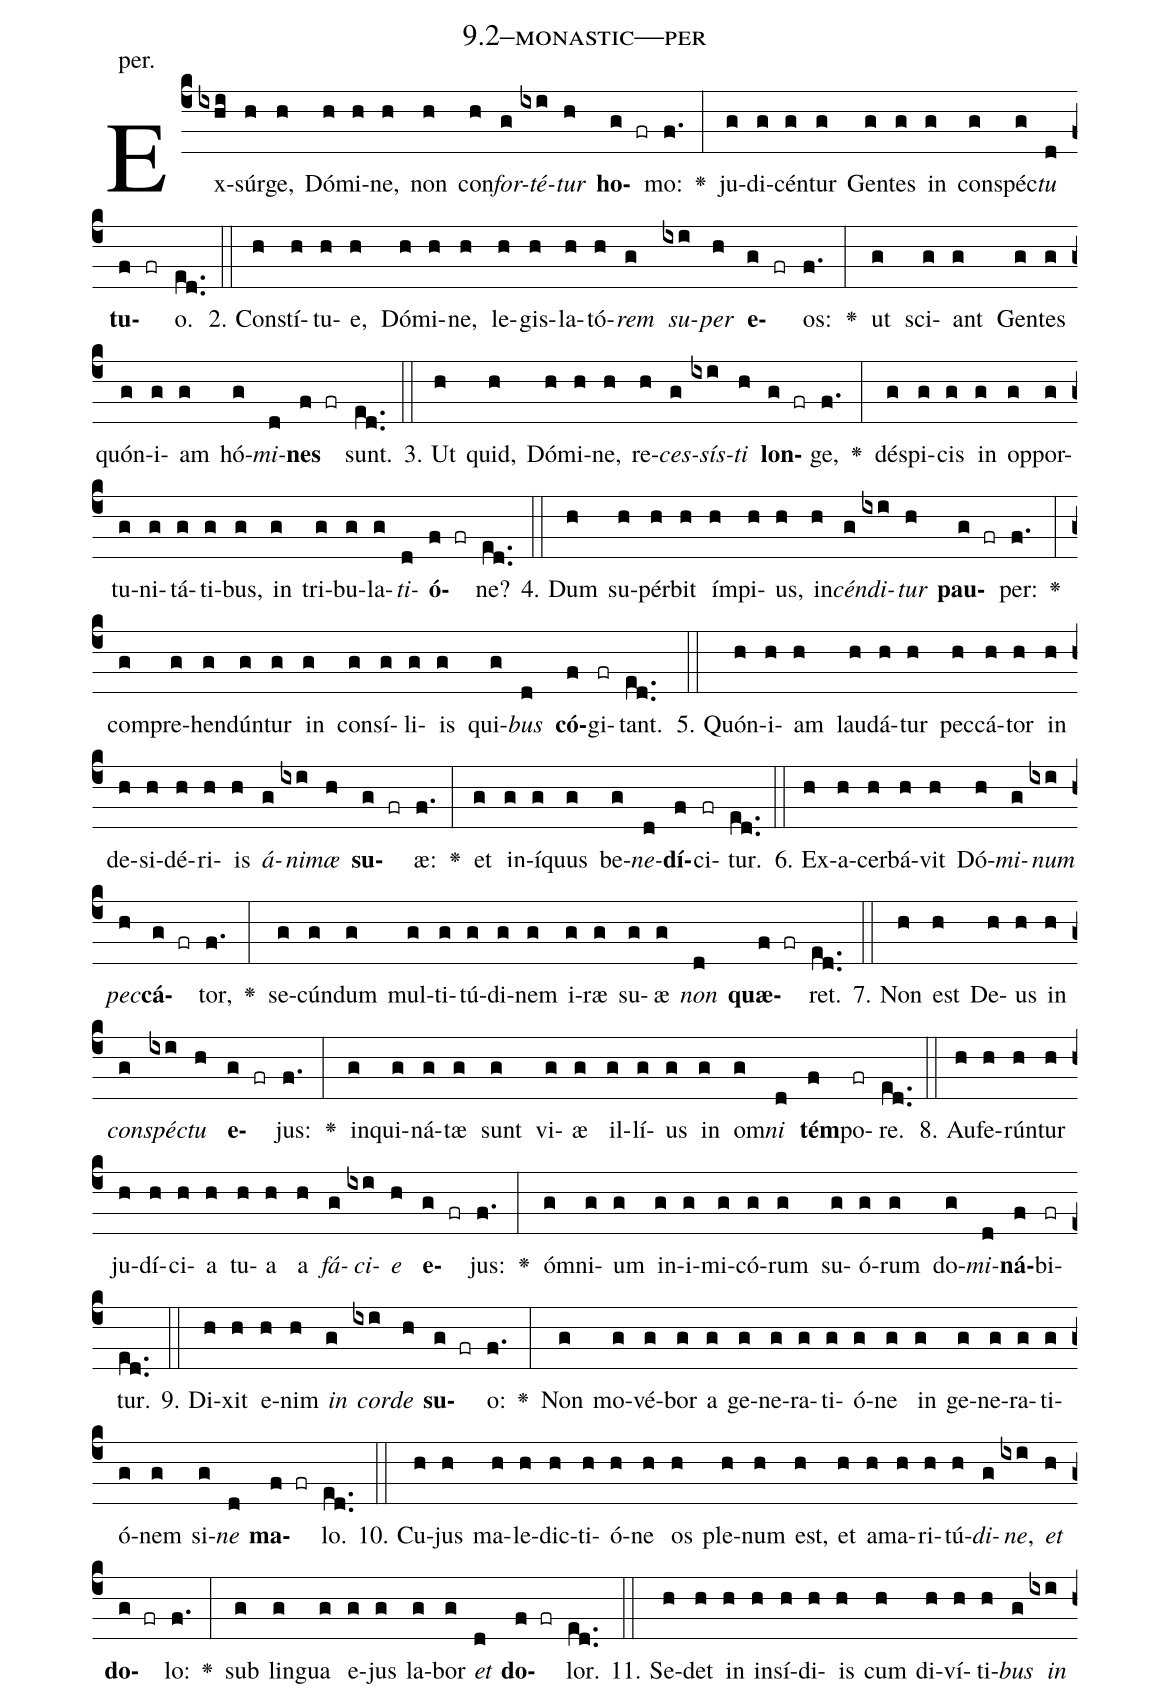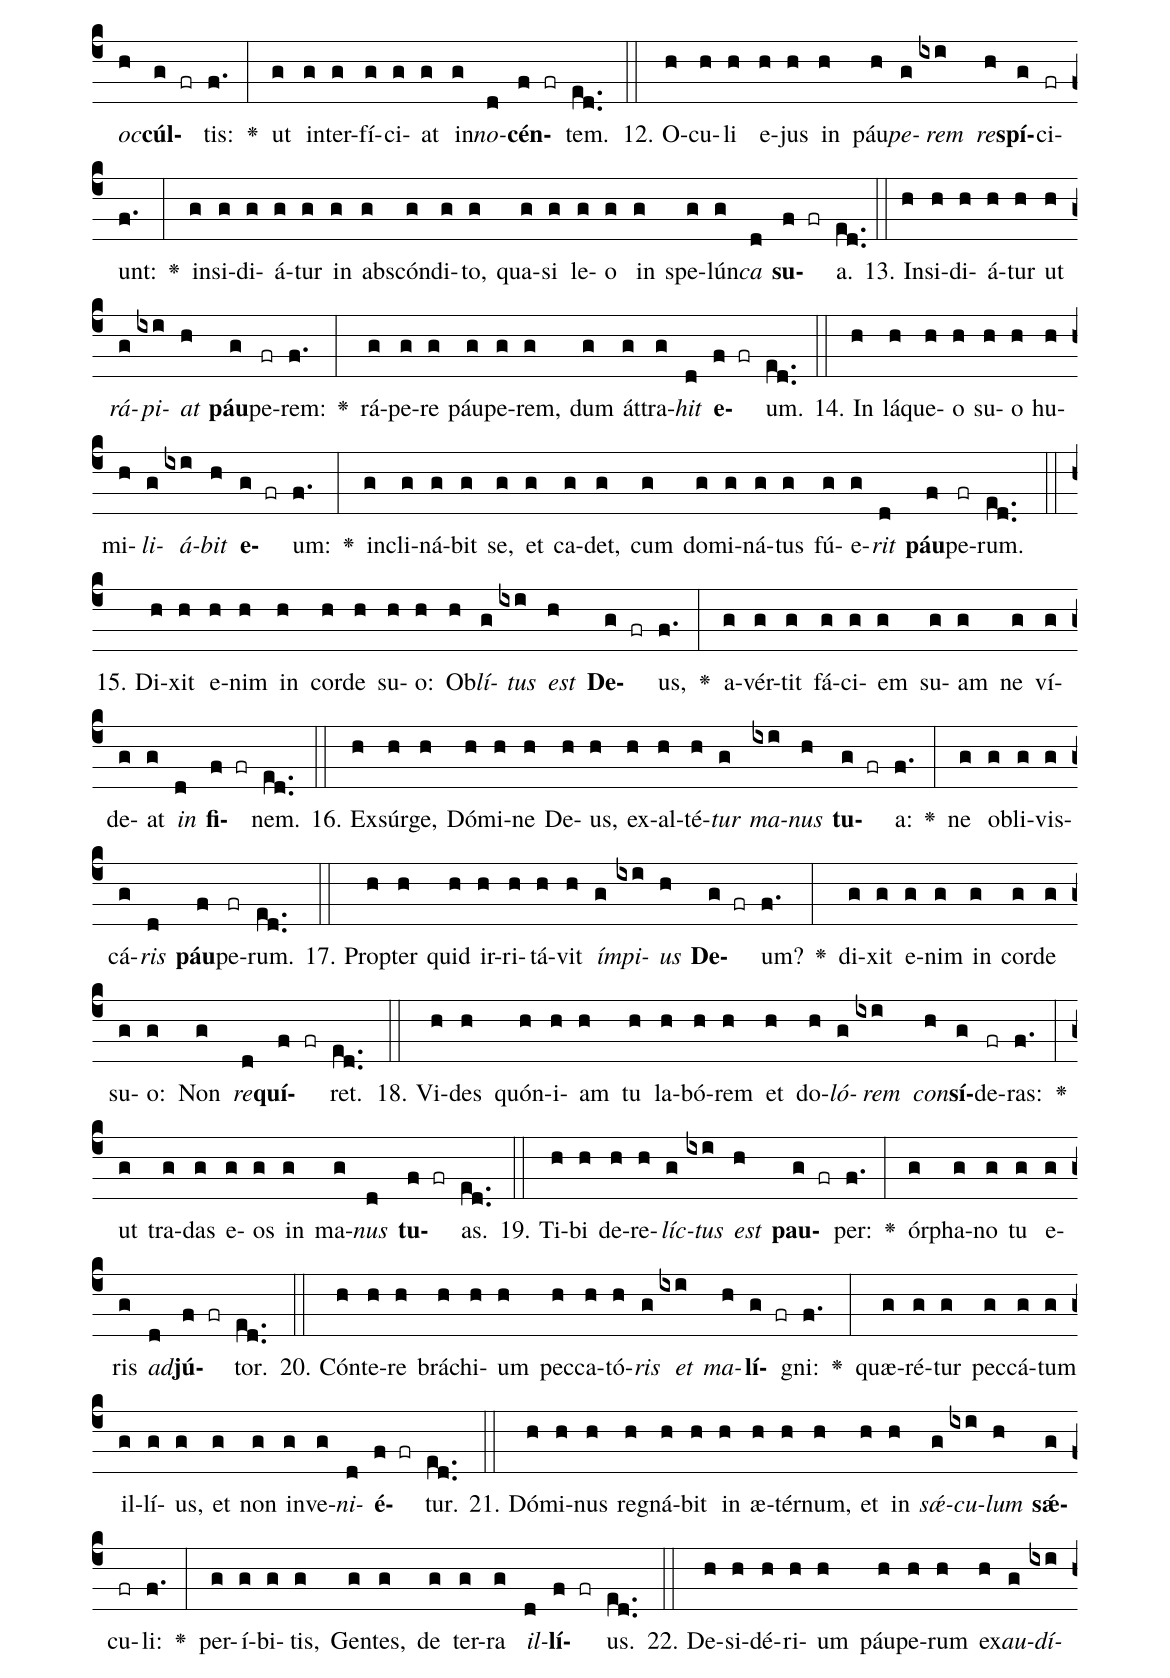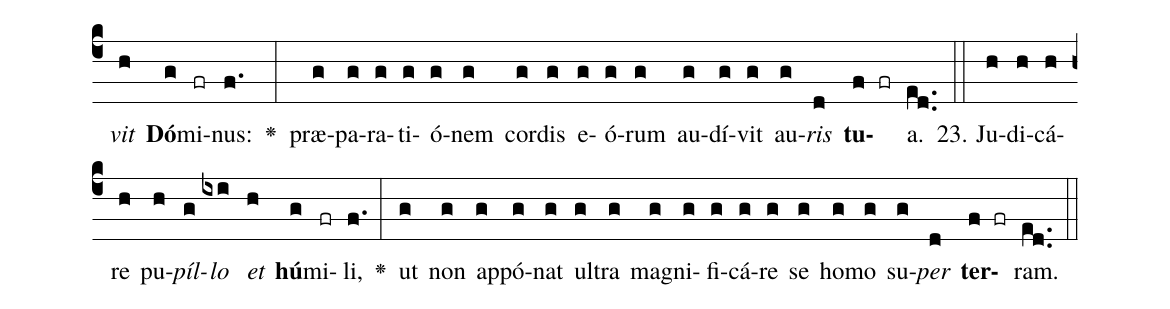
name: 9.2--monastic---per;
annotation: per.;
%%
(c4)Ex(ixhi)súr(h)ge,(h) Dó(h)mi(h)ne,(h) non(h) con(h)<i>for</i>(g)<i>té</i>(ixi)<i>tur</i>(h) <b>ho</b>(g fr)mo:(f.) <v>\greheightstar</v>(:) ju(g)di(g)cén(g)tur(g) Gen(g)tes(g) in(g) con(g)spéc(g)<i>tu</i>(d) <b>tu</b>(f fr)o.(ed..) (::)
2. Con(h)stí(h)tu(h)e,(h) Dó(h)mi(h)ne,(h) le(h)gis(h)la(h)tó(h)<i>rem</i>(g) <i>su</i>(ixi)<i>per</i>(h) <b>e</b>(g fr)os:(f.) <v>\greheightstar</v>(:) ut(g) sci(g)ant(g) Gen(g)tes(g) quón(g)i(g)am(g) hó(g)<i>mi</i>(d)<b>nes</b>(f fr) sunt.(ed..) (::)
3. Ut(h) quid,(h) Dó(h)mi(h)ne,(h) re(h)<i>ces</i>(g)<i>sís</i>(ixi)<i>ti</i>(h) <b>lon</b>(g fr)ge,(f.) <v>\greheightstar</v>(:) dé(g)spi(g)cis(g) in(g) op(g)por(g)tu(g)ni(g)tá(g)ti(g)bus,(g) in(g) tri(g)bu(g)la(g)<i>ti</i>(d)<b>ó</b>(f fr)ne?(ed..) (::)
4. Dum(h) su(h)pér(h)bit(h) ím(h)pi(h)us,(h) in(h)<i>cén</i>(g)<i>di</i>(ixi)<i>tur</i>(h) <b>pau</b>(g fr)per:(f.) <v>\greheightstar</v>(:) com(g)pre(g)hen(g)dún(g)tur(g) in(g) con(g)sí(g)li(g)is(g) qui(g)<i>bus</i>(d) <b>có</b>(f)gi(fr)tant.(ed..) (::)
5. Quón(h)i(h)am(h) lau(h)dá(h)tur(h) pec(h)cá(h)tor(h) in(h) de(h)si(h)dé(h)ri(h)is(h) <i>á</i>(g)<i>ni</i>(ixi)<i>mæ</i>(h) <b>su</b>(g fr)æ:(f.) <v>\greheightstar</v>(:) et(g) in(g)í(g)quus(g) be(g)<i>ne</i>(d)<b>dí</b>(f)ci(fr)tur.(ed..) (::)
6. Ex(h)a(h)cer(h)bá(h)vit(h) Dó(h)<i>mi</i>(g)<i>num</i>(ixi) <i>pec</i>(h)<b>cá</b>(g fr)tor,(f.) <v>\greheightstar</v>(:) se(g)cún(g)dum(g) mul(g)ti(g)tú(g)di(g)nem(g) i(g)ræ(g) su(g)æ(g) <i>non</i>(d) <b>quæ</b>(f fr)ret.(ed..) (::)
7. Non(h) est(h) De(h)us(h) in(h) <i>con</i>(g)<i>spéc</i>(ixi)<i>tu</i>(h) <b>e</b>(g fr)jus:(f.) <v>\greheightstar</v>(:) in(g)qui(g)ná(g)tæ(g) sunt(g) vi(g)æ(g) il(g)lí(g)us(g) in(g) om(g)<i>ni</i>(d) <b>tém</b>(f)po(fr)re.(ed..) (::)
8. Au(h)fe(h)rún(h)tur(h) ju(h)dí(h)ci(h)a(h) tu(h)a(h) a(h) <i>fá</i>(g)<i>ci</i>(ixi)<i>e</i>(h) <b>e</b>(g fr)jus:(f.) <v>\greheightstar</v>(:) óm(g)ni(g)um(g) in(g)i(g)mi(g)có(g)rum(g) su(g)ó(g)rum(g) do(g)<i>mi</i>(d)<b>ná</b>(f)bi(fr)tur.(ed..) (::)
9. Di(h)xit(h) e(h)nim(h) <i>in</i>(g) <i>cor</i>(ixi)<i>de</i>(h) <b>su</b>(g fr)o:(f.) <v>\greheightstar</v>(:) Non(g) mo(g)vé(g)bor(g) a(g) ge(g)ne(g)ra(g)ti(g)ó(g)ne(g) in(g) ge(g)ne(g)ra(g)ti(g)ó(g)nem(g) si(g)<i>ne</i>(d) <b>ma</b>(f fr)lo.(ed..) (::)
10. Cu(h)jus(h) ma(h)le(h)dic(h)ti(h)ó(h)ne(h) os(h) ple(h)num(h) est,(h) et(h) a(h)ma(h)ri(h)tú(h)<i>di</i>(g)<i>ne</i>,(ixi) <i>et</i>(h) <b>do</b>(g fr)lo:(f.) <v>\greheightstar</v>(:) sub(g) lin(g)gua(g) e(g)jus(g) la(g)bor(g) <i>et</i>(d) <b>do</b>(f fr)lor.(ed..) (::)
11. Se(h)det(h) in(h) in(h)sí(h)di(h)is(h) cum(h) di(h)ví(h)ti(h)<i>bus</i>(g) <i>in</i>(ixi) <i>oc</i>(h)<b>cúl</b>(g fr)tis:(f.) <v>\greheightstar</v>(:) ut(g) in(g)ter(g)fí(g)ci(g)at(g) in(g)<i>no</i>(d)<b>cén</b>(f fr)tem.(ed..) (::)
12. O(h)cu(h)li(h) e(h)jus(h) in(h) páu(h)<i>pe</i>(g)<i>rem</i>(ixi) <i>re</i>(h)<b>spí</b>(g)ci(fr)unt:(f.) <v>\greheightstar</v>(:) in(g)si(g)di(g)á(g)tur(g) in(g) abs(g)cón(g)di(g)to,(g) qua(g)si(g) le(g)o(g) in(g) spe(g)lún(g)<i>ca</i>(d) <b>su</b>(f fr)a.(ed..) (::)
13. In(h)si(h)di(h)á(h)tur(h) ut(h) <i>rá</i>(g)<i>pi</i>(ixi)<i>at</i>(h) <b>páu</b>(g)pe(fr)rem:(f.) <v>\greheightstar</v>(:) rá(g)pe(g)re(g) páu(g)pe(g)rem,(g) dum(g) át(g)tra(g)<i>hit</i>(d) <b>e</b>(f fr)um.(ed..) (::)
14. In(h) lá(h)que(h)o(h) su(h)o(h) hu(h)mi(h)<i>li</i>(g)<i>á</i>(ixi)<i>bit</i>(h) <b>e</b>(g fr)um:(f.) <v>\greheightstar</v>(:) in(g)cli(g)ná(g)bit(g) se,(g) et(g) ca(g)det,(g) cum(g) do(g)mi(g)ná(g)tus(g) fú(g)e(g)<i>rit</i>(d) <b>páu</b>(f)pe(fr)rum.(ed..) (::)
15. Di(h)xit(h) e(h)nim(h) in(h) cor(h)de(h) su(h)o:(h) Ob(h)<i>lí</i>(g)<i>tus</i>(ixi) <i>est</i>(h) <b>De</b>(g fr)us,(f.) <v>\greheightstar</v>(:) a(g)vér(g)tit(g) fá(g)ci(g)em(g) su(g)am(g) ne(g) ví(g)de(g)at(g) <i>in</i>(d) <b>fi</b>(f fr)nem.(ed..) (::)
16. Ex(h)súr(h)ge,(h) Dó(h)mi(h)ne(h) De(h)us,(h) ex(h)al(h)té(h)<i>tur</i>(g) <i>ma</i>(ixi)<i>nus</i>(h) <b>tu</b>(g fr)a:(f.) <v>\greheightstar</v>(:) ne(g) ob(g)li(g)vis(g)cá(g)<i>ris</i>(d) <b>páu</b>(f)pe(fr)rum.(ed..) (::)
17. Prop(h)ter(h) quid(h) ir(h)ri(h)tá(h)vit(h) <i>ím</i>(g)<i>pi</i>(ixi)<i>us</i>(h) <b>De</b>(g fr)um?(f.) <v>\greheightstar</v>(:) di(g)xit(g) e(g)nim(g) in(g) cor(g)de(g) su(g)o:(g) Non(g) <i>re</i>(d)<b>quí</b>(f fr)ret.(ed..) (::)
18. Vi(h)des(h) quón(h)i(h)am(h) tu(h) la(h)bó(h)rem(h) et(h) do(h)<i>ló</i>(g)<i>rem</i>(ixi) <i>con</i>(h)<b>sí</b>(g)de(fr)ras:(f.) <v>\greheightstar</v>(:) ut(g) tra(g)das(g) e(g)os(g) in(g) ma(g)<i>nus</i>(d) <b>tu</b>(f fr)as.(ed..) (::)
19. Ti(h)bi(h) de(h)re(h)<i>líc</i>(g)<i>tus</i>(ixi) <i>est</i>(h) <b>pau</b>(g fr)per:(f.) <v>\greheightstar</v>(:) ór(g)pha(g)no(g) tu(g) e(g)ris(g) <i>ad</i>(d)<b>jú</b>(f fr)tor.(ed..) (::)
20. Cón(h)te(h)re(h) brá(h)chi(h)um(h) pec(h)ca(h)tó(h)<i>ris</i>(g) <i>et</i>(ixi) <i>ma</i>(h)<b>lí</b>(g fr)gni:(f.) <v>\greheightstar</v>(:) quæ(g)ré(g)tur(g) pec(g)cá(g)tum(g) il(g)lí(g)us,(g) et(g) non(g) in(g)ve(g)<i>ni</i>(d)<b>é</b>(f fr)tur.(ed..) (::)
21. Dó(h)mi(h)nus(h) re(h)gná(h)bit(h) in(h) æ(h)tér(h)num,(h) et(h) in(h) <i>sǽ</i>(g)<i>cu</i>(ixi)<i>lum</i>(h) <b>sǽ</b>(g)cu(fr)li:(f.) <v>\greheightstar</v>(:) per(g)í(g)bi(g)tis,(g) Gen(g)tes,(g) de(g) ter(g)ra(g) <i>il</i>(d)<b>lí</b>(f fr)us.(ed..) (::)
22. De(h)si(h)dé(h)ri(h)um(h) páu(h)pe(h)rum(h) ex(h)<i>au</i>(g)<i>dí</i>(ixi)<i>vit</i>(h) <b>Dó</b>(g)mi(fr)nus:(f.) <v>\greheightstar</v>(:) præ(g)pa(g)ra(g)ti(g)ó(g)nem(g) cor(g)dis(g) e(g)ó(g)rum(g) au(g)dí(g)vit(g) au(g)<i>ris</i>(d) <b>tu</b>(f fr)a.(ed..) (::)
23. Ju(h)di(h)cá(h)re(h) pu(h)<i>píl</i>(g)<i>lo</i>(ixi) <i>et</i>(h) <b>hú</b>(g)mi(fr)li,(f.) <v>\greheightstar</v>(:) ut(g) non(g) ap(g)pó(g)nat(g) ul(g)tra(g) ma(g)gni(g)fi(g)cá(g)re(g) se(g) ho(g)mo(g) su(g)<i>per</i>(d) <b>ter</b>(f fr)ram.(ed..) (::)
